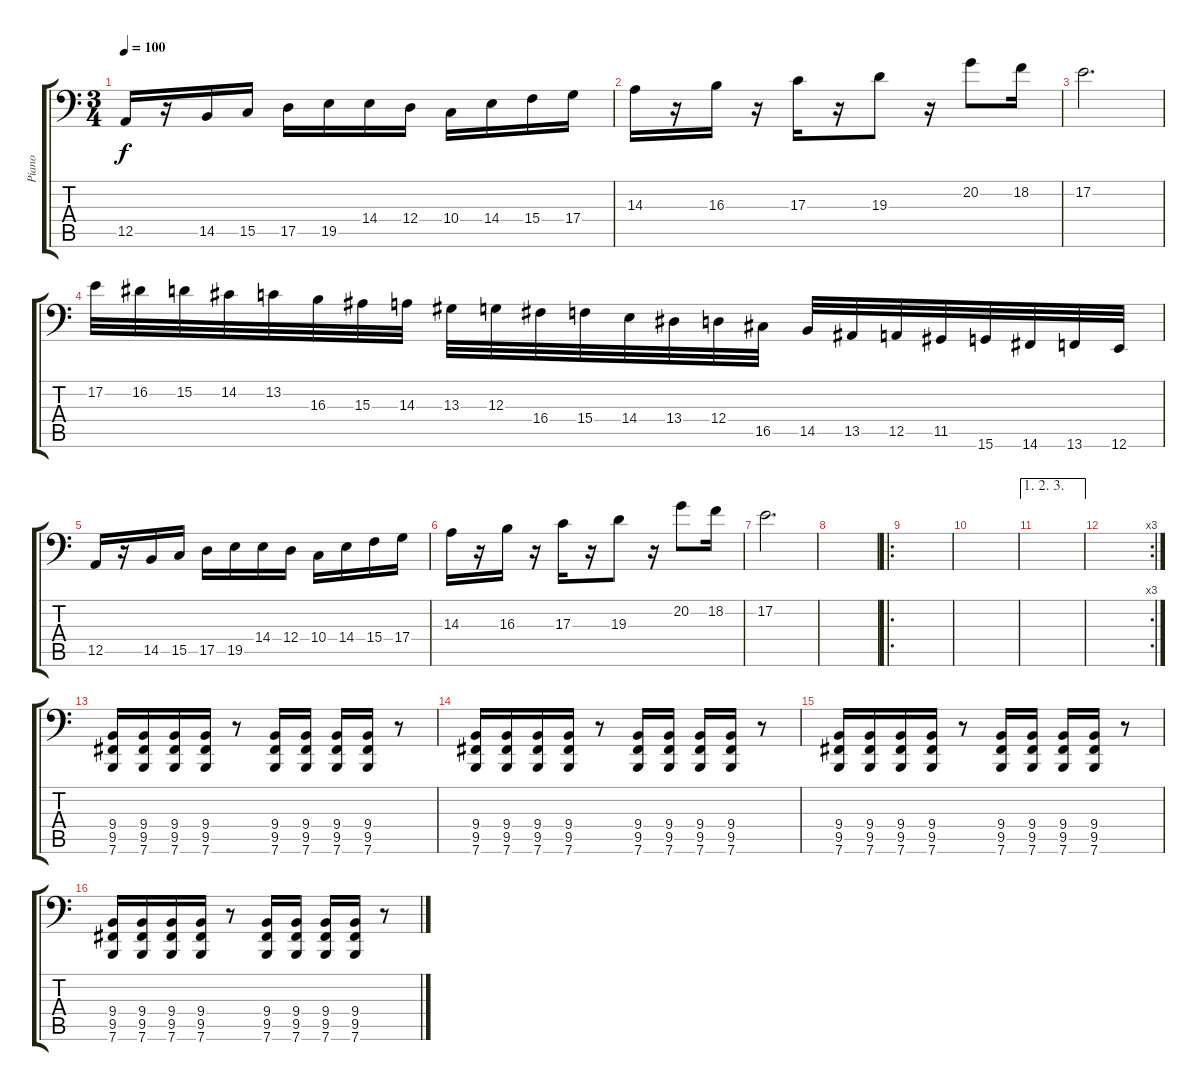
\track ("Piano" "Piano") {instrument brightacousticpiano}
\staff {score tabs}
\tuning (E3 B2 G2 D2 A1 E1) {hide}
\ts (3 4)
\tempo 100
\clef f4
\ks c
12.5.16{dy f} r.16 14.5.16 15.5.16 17.5.16 19.5.16 14.4.16 12.4.16 10.4.16 14.4.16 15.4.16 17.4.16 |
14.3.16 r.16 16.3.16 r.16 17.3.16 r.16 19.3.8 r.16 20.2.8 18.2.16 |
17.2.2{d} |
17.2.32 16.2.32 15.2.32 14.2.32 13.2.32 16.3.32 15.3.32 14.3.32 13.3.32 12.3.32 16.4.32 15.4.32 14.4.32 13.4.32 12.4.32 16.5.32 14.5.32 13.5.32 12.5.32 11.5.32 15.6.32 14.6.32 13.6.32 12.6.32 |
12.5.16 r.16 14.5.16 15.5.16 17.5.16 19.5.16 14.4.16 12.4.16 10.4.16 14.4.16 15.4.16 17.4.16 |
14.3.16 r.16 16.3.16 r.16 17.3.16 r.16 19.3.8 r.16 20.2.8 18.2.16 |
17.2.2{d} |
|
\ro
|
|
\ae (1 2 3)
|
\rc 3
|
(9.4 9.5 7.6).16 (9.4 9.5 7.6).16 (9.4 9.5 7.6).16 (9.4 9.5 7.6).16 r.8 (9.4 9.5 7.6).16 (9.4 9.5 7.6).16 (9.4 9.5 7.6).16 (9.4 9.5 7.6).16 r.8 |
(9.4 9.5 7.6).16 (9.4 9.5 7.6).16 (9.4 9.5 7.6).16 (9.4 9.5 7.6).16 r.8 (9.4 9.5 7.6).16 (9.4 9.5 7.6).16 (9.4 9.5 7.6).16 (9.4 9.5 7.6).16 r.8 |
(9.4 9.5 7.6).16 (9.4 9.5 7.6).16 (9.4 9.5 7.6).16 (9.4 9.5 7.6).16 r.8 (9.4 9.5 7.6).16 (9.4 9.5 7.6).16 (9.4 9.5 7.6).16 (9.4 9.5 7.6).16 r.8 |
(9.4 9.5 7.6).16 (9.4 9.5 7.6).16 (9.4 9.5 7.6).16 (9.4 9.5 7.6).16 r.8 (9.4 9.5 7.6).16 (9.4 9.5 7.6).16 (9.4 9.5 7.6).16 (9.4 9.5 7.6).16 r.8
